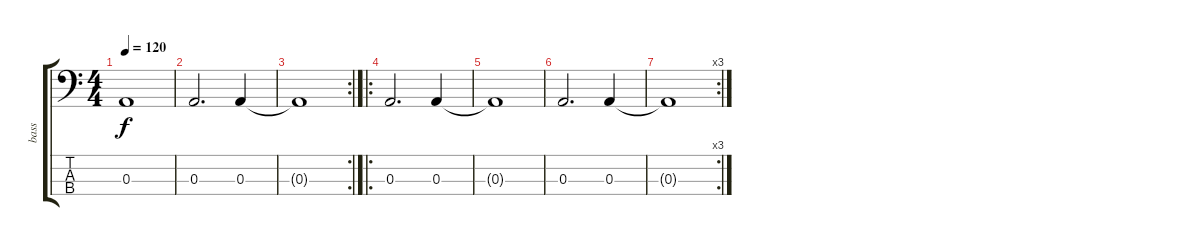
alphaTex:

\track ("bass" "bass") {instrument electricbassfinger}
\staff {score tabs}
\tuning (G2 D2 A1 E1) {hide}
\ts (4 4)
\tempo 120
\clef f4
\ks c
0.3{t}.1{dy f} |
0.3.2{d} 0.3.4 |
\rc 2
0.3{t}.1 |
\ro
0.3.2{d} 0.3.4 |
0.3{t}.1 |
0.3.2{d} 0.3.4 |
\rc 3
0.3{t}.1
